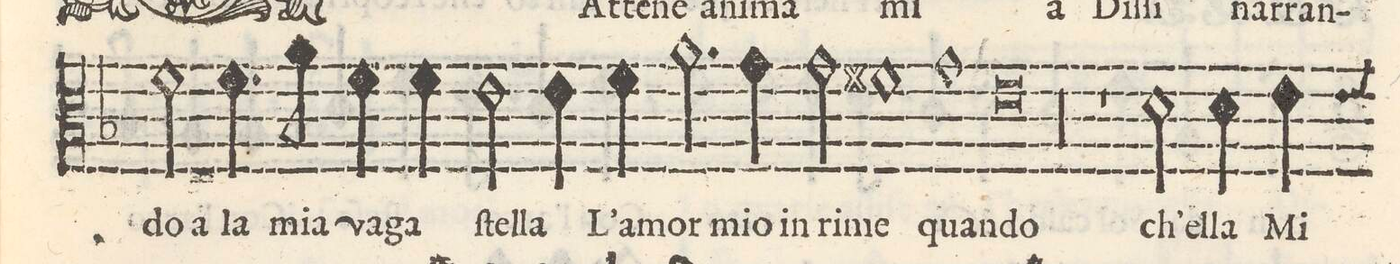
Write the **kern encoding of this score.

**kern	**text
*I"QVINTO	*
*clefC3	*
*k[b-]	*
*met(C)	*
*M2/1	*
2f\	-do à-
4.f\	-la
8a\	mia
4f\	va-
4f\	-ga
2e\	ſtel-
=7-	=7-
4e\	-la
4f\	L'a-
2.a\	-mor
4g\	mio in
2g\	ri-
=8-	=8-
1f#X	-me
1g	quan-
=9-	=9-
0e	-do
=10-	=10-
00r	.
=11-	=11-
=12-	=12-
1r	.
2d\	ch'el-
4d\	-la
4e\	Mi
*custos:e	*
=13-	=13-
*-	*-
